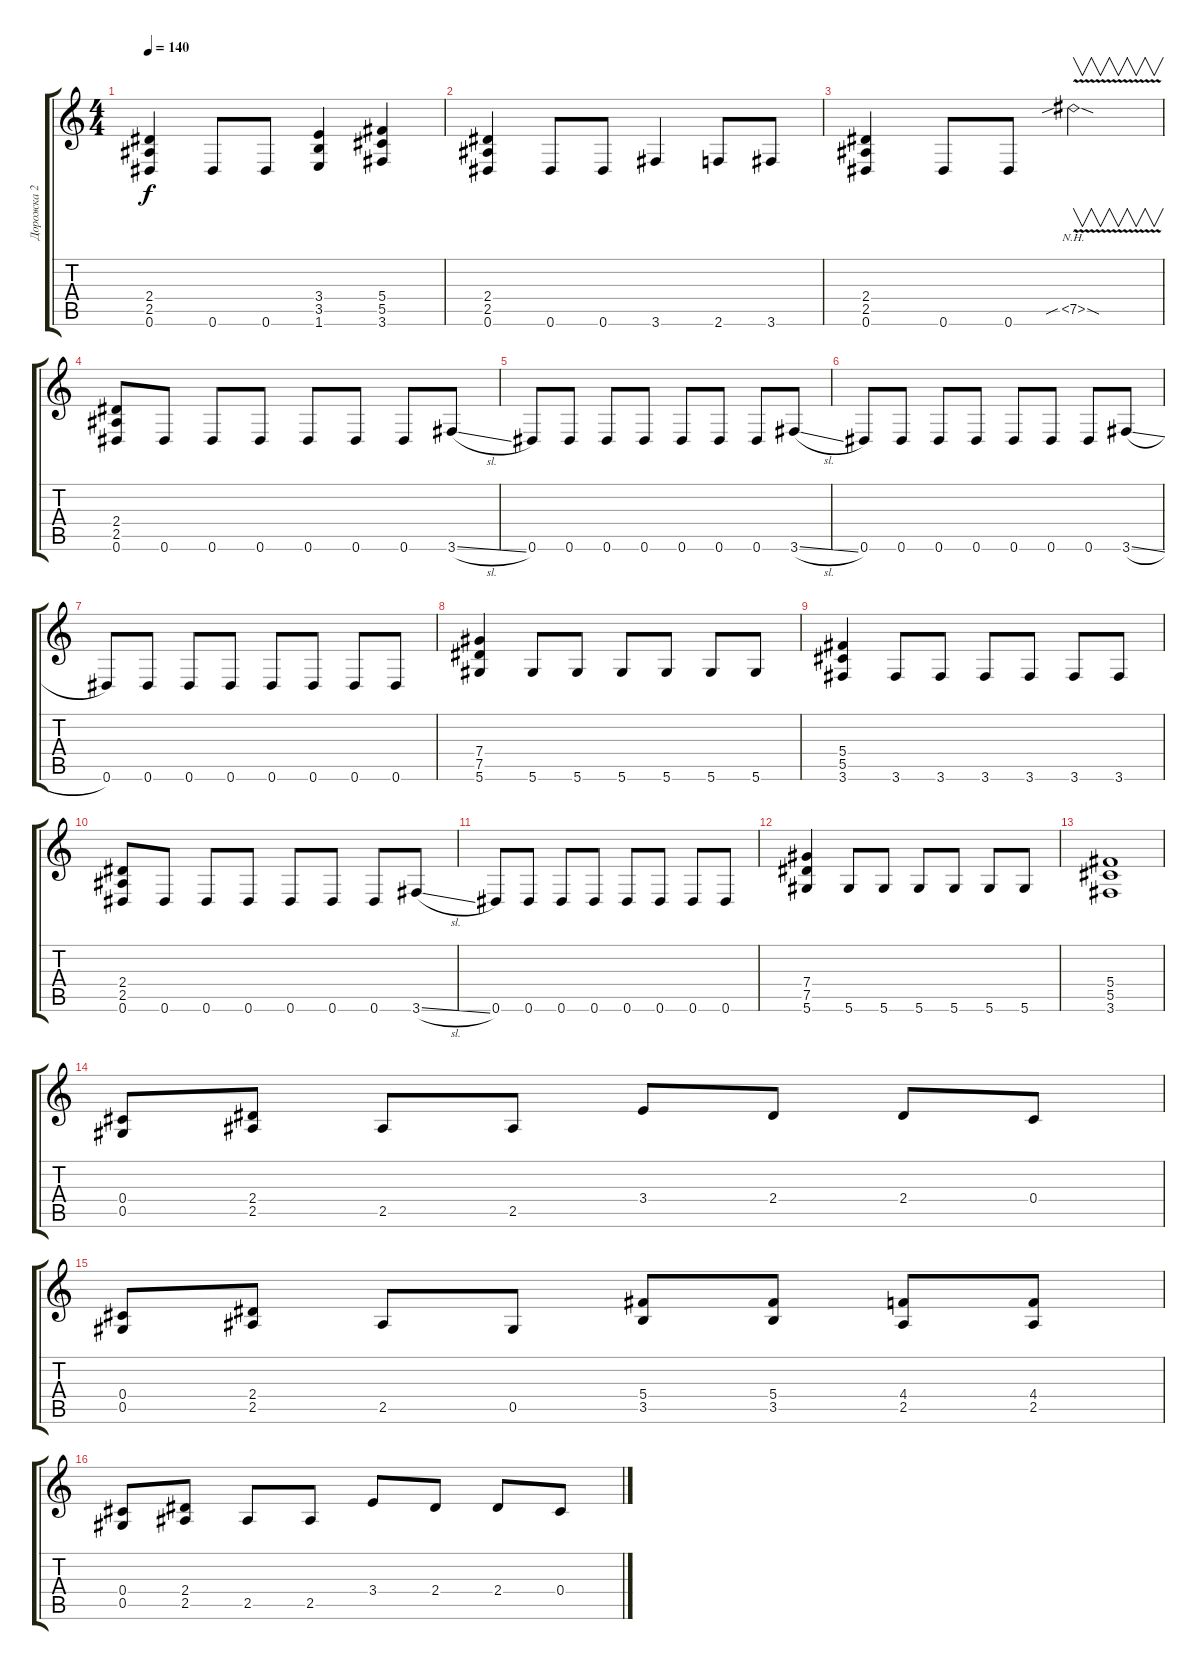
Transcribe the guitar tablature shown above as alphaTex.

\track ("Дорожка 2" "Дорожка 2") {instrument distortionguitar}
\staff {score tabs}
\tuning (Eb4 Bb3 Gb3 Db3 Ab2 Eb2) {hide}
\ts (4 4)
\tempo 140
\clef g2
\ks c
(2.4 2.5 0.6).4{dy f} 0.6.8 0.6.8 (3.4 3.5 1.6).4 (5.4 5.5 3.6).4 |
(2.4 2.5 0.6).4 0.6.8 0.6.8 3.6.4 2.6.8 3.6.8 |
(2.4 2.5 0.6).4 0.6.8 0.6.8 7.5{nh v sib sod}.2{v} |
(2.4 2.5 0.6).8 0.6.8 0.6.8 0.6.8 0.6.8 0.6.8 0.6.8 3.6{sl}.8 |
0.6.8 0.6.8 0.6.8 0.6.8 0.6.8 0.6.8 0.6.8 3.6{sl}.8 |
0.6.8 0.6.8 0.6.8 0.6.8 0.6.8 0.6.8 0.6.8 3.6{sl}.8 |
0.6.8 0.6.8 0.6.8 0.6.8 0.6.8 0.6.8 0.6.8 0.6.8 |
(7.4 7.5 5.6).4 5.6.8 5.6.8 5.6.8 5.6.8 5.6.8 5.6.8 |
(5.4 5.5 3.6).4 3.6.8 3.6.8 3.6.8 3.6.8 3.6.8 3.6.8 |
(2.4 2.5 0.6).8 0.6.8 0.6.8 0.6.8 0.6.8 0.6.8 0.6.8 3.6{sl}.8 |
0.6.8 0.6.8 0.6.8 0.6.8 0.6.8 0.6.8 0.6.8 0.6.8 |
(7.4 7.5 5.6).4 5.6.8 5.6.8 5.6.8 5.6.8 5.6.8 5.6.8 |
(5.4 5.5 3.6).1 |
(0.4 0.5).8 (2.4 2.5).8 2.5.8 2.5.8 3.4.8 2.4.8 2.4.8 0.4.8 |
(0.4 0.5).8 (2.4 2.5).8 2.5.8 0.5.8 (5.4 3.5).8 (5.4 3.5).8 (4.4 2.5).8 (4.4 2.5).8 |
(0.4 0.5).8 (2.4 2.5).8 2.5.8 2.5.8 3.4.8 2.4.8 2.4.8 0.4.8
